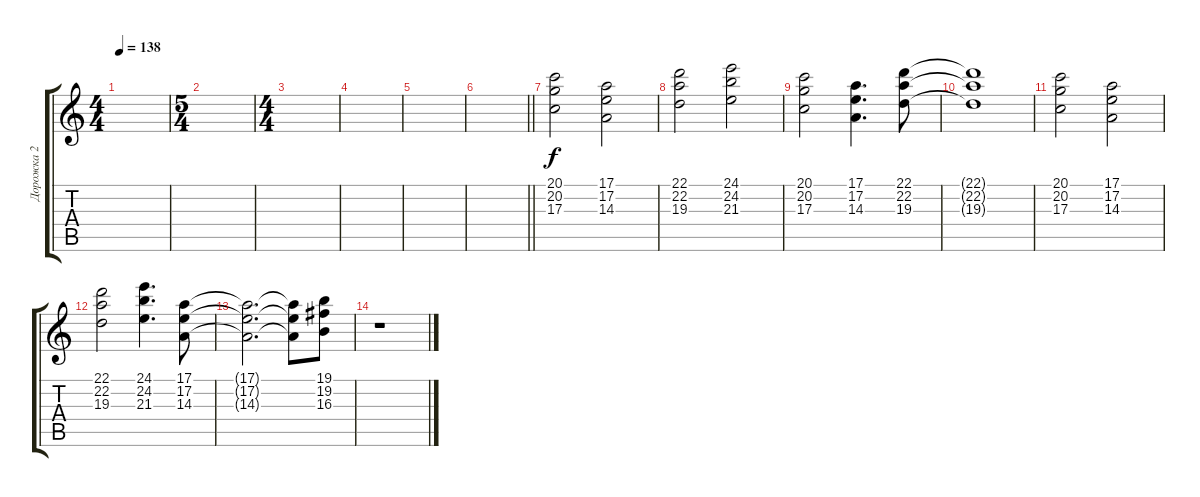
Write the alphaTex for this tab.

\track ("Дорожка 2" "Дорожка 2") {instrument lead6voice}
\staff {score tabs}
\tuning (E4 B3 G3 D3 A2 E2) {hide}
\ts (4 4)
\tempo 138
\clef g2
\ks c
|
\ts (5 4)
|
\ts (4 4)
|
|
|
\barLineRight lightlight
|
(20.1 20.2 17.3).2{volume 8} (17.1 17.2 14.3).2 |
(22.1 22.2 19.3).2 (24.1 24.2 21.3).2 |
(20.1 20.2 17.3).2 (17.1 17.2 14.3).4{d} (22.1 22.2 19.3).8 |
(22.1{t} 22.2{t} 19.3{t}).1 |
(20.1 20.2 17.3).2 (17.1 17.2 14.3).2 |
(22.1 22.2 19.3).2 (24.1 24.2 21.3).4{d} (17.1 17.2 14.3).8 |
(17.1{t} 17.2{t} 14.3{t}).2{d} (17.1{t} 17.2{t} 14.3{t}).8 (19.1 19.2 16.3).8 |
r.1
